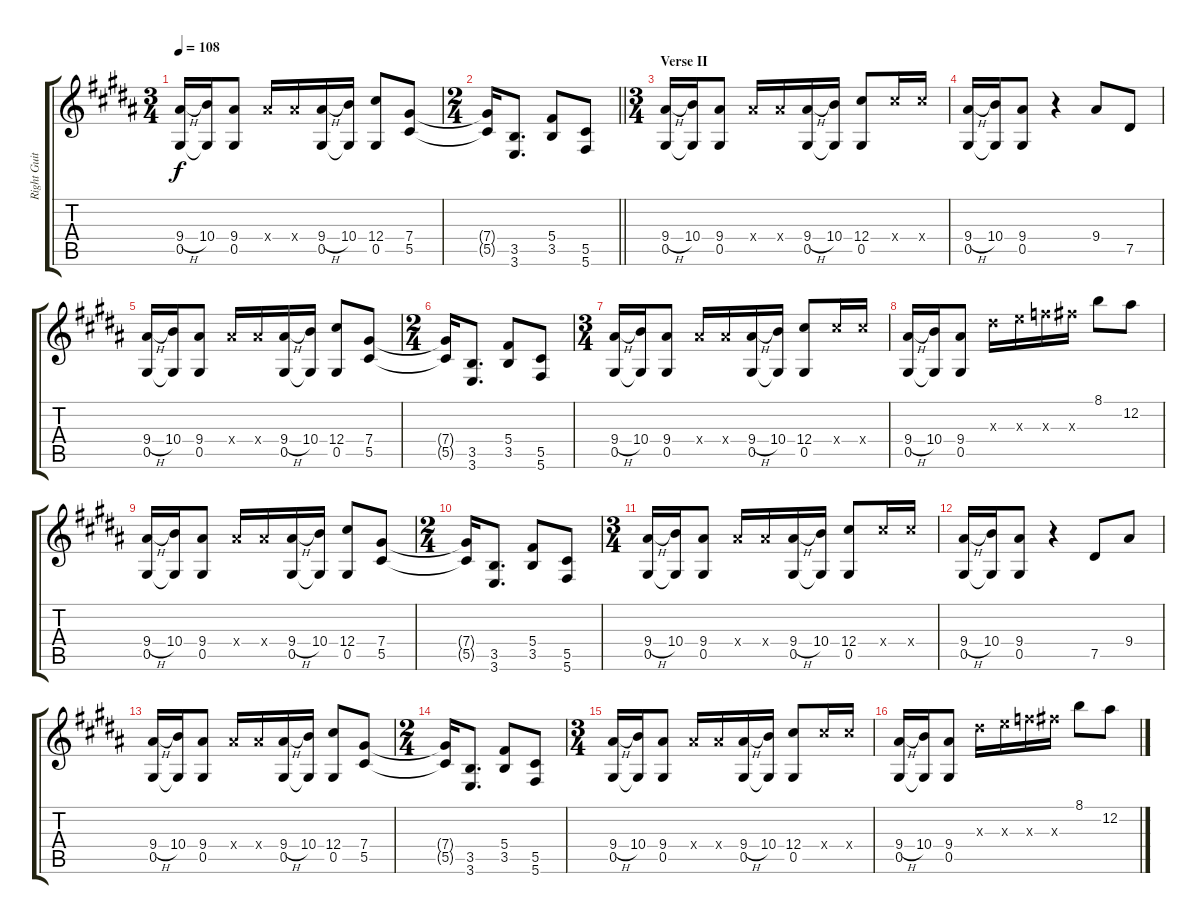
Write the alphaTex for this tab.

\track ("Right Guitar" "Right Guit") {instrument distortionguitar}
\staff {score tabs}
\tuning (Eb4 Bb3 Gb3 Db3 Ab2 Db2) {hide}
\ts (3 4)
\tempo 108
\clef g2
\ks b
(9.4{h} 0.5).16{dy f} (10.4 0.5{t}).16 (9.4 0.5).8 9.4{x}.16 9.4{x}.16 (9.4{h} 0.5).16 (10.4 0.5{t}).16 (12.4 0.5).8 (7.4 5.5).8 |
\ts (2 4)
\barLineRight lightlight
(7.4{t} 5.5{t}).16 (3.5 3.6).8{d} (5.4 3.5).8 (5.5 5.6).8 |
\ts (3 4)
\section ("" "Verse II")
(9.4{h} 0.5).16 (10.4 0.5{t}).16 (9.4 0.5).8 9.4{x}.16 9.4{x}.16 (9.4{h} 0.5).16 (10.4 0.5{t}).16 (12.4 0.5).8 12.4{x}.16 12.4{x}.16 |
(9.4{h} 0.5).16 (10.4 0.5{t}).16 (9.4 0.5).8 r.4 9.4.8 7.5.8 |
(9.4{h} 0.5).16 (10.4 0.5{t}).16 (9.4 0.5).8 9.4{x}.16 9.4{x}.16 (9.4{h} 0.5).16 (10.4 0.5{t}).16 (12.4 0.5).8 (7.4 5.5).8 |
\ts (2 4)
(7.4{t} 5.5{t}).16 (3.5 3.6).8{d} (5.4 3.5).8 (5.5 5.6).8 |
\ts (3 4)
(9.4{h} 0.5).16 (10.4 0.5{t}).16 (9.4 0.5).8 9.4{x}.16 9.4{x}.16 (9.4{h} 0.5).16 (10.4 0.5{t}).16 (12.4 0.5).8 12.4{x}.16 12.4{x}.16 |
(9.4{h} 0.5).16 (10.4 0.5{t}).16 (9.4 0.5).8 9.3{x}.16 10.3{x}.16 11.3{x}.16 12.3{x}.16 8.1.8 12.2.8 |
(9.4{h} 0.5).16 (10.4 0.5{t}).16 (9.4 0.5).8 9.4{x}.16 9.4{x}.16 (9.4{h} 0.5).16 (10.4 0.5{t}).16 (12.4 0.5).8 (7.4 5.5).8 |
\ts (2 4)
(7.4{t} 5.5{t}).16 (3.5 3.6).8{d} (5.4 3.5).8 (5.5 5.6).8 |
\ts (3 4)
(9.4{h} 0.5).16 (10.4 0.5{t}).16 (9.4 0.5).8 9.4{x}.16 9.4{x}.16 (9.4{h} 0.5).16 (10.4 0.5{t}).16 (12.4 0.5).8 12.4{x}.16 12.4{x}.16 |
(9.4{h} 0.5).16 (10.4 0.5{t}).16 (9.4 0.5).8 r.4 7.5.8 9.4.8 |
(9.4{h} 0.5).16 (10.4 0.5{t}).16 (9.4 0.5).8 9.4{x}.16 9.4{x}.16 (9.4{h} 0.5).16 (10.4 0.5{t}).16 (12.4 0.5).8 (7.4 5.5).8 |
\ts (2 4)
(7.4{t} 5.5{t}).16 (3.5 3.6).8{d} (5.4 3.5).8 (5.5 5.6).8 |
\ts (3 4)
(9.4{h} 0.5).16 (10.4 0.5{t}).16 (9.4 0.5).8 9.4{x}.16 9.4{x}.16 (9.4{h} 0.5).16 (10.4 0.5{t}).16 (12.4 0.5).8 12.4{x}.16 12.4{x}.16 |
(9.4{h} 0.5).16 (10.4 0.5{t}).16 (9.4 0.5).8 9.3{x}.16 10.3{x}.16 11.3{x}.16 12.3{x}.16 8.1.8 12.2.8
